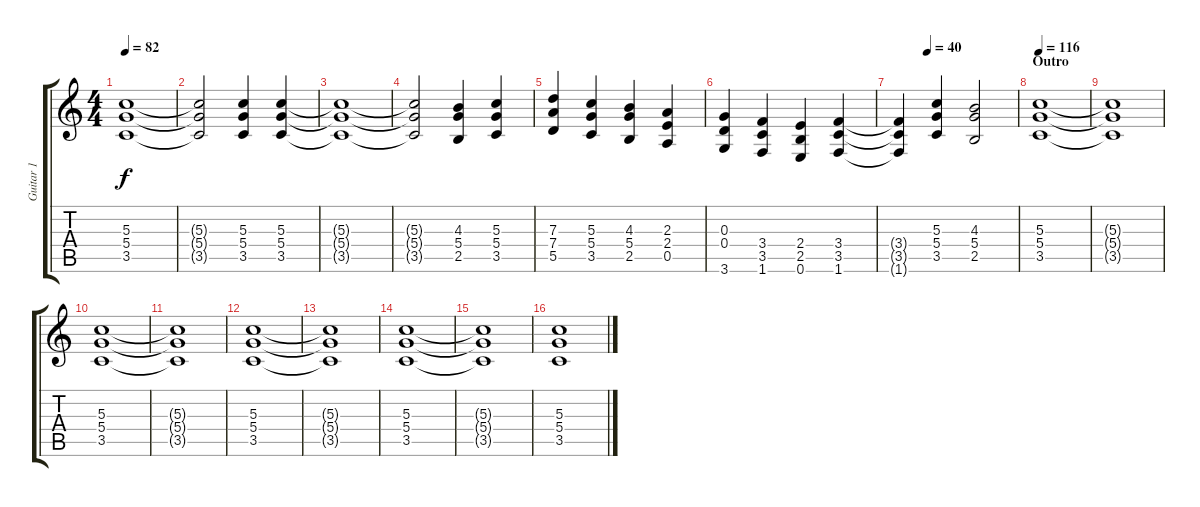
\track ("Guitar 1" "Guitar 1") {instrument distortionguitar}
\staff {score tabs}
\tuning (E4 B3 G3 D3 A2 E2) {hide}
\ts (4 4)
\tempo 82
\clef g2
\ks c
(5.3 5.4 3.5).1{dy f} |
(5.3{t} 5.4{t} 3.5{t}).2 (5.3 5.4 3.5).4 (5.3 5.4 3.5).4 |
(5.3{t} 5.4{t} 3.5{t}).1 |
(5.3{t} 5.4{t} 3.5{t}).2 (4.3 5.4 2.5).4 (5.3 5.4 3.5).4 |
(7.3 7.4 5.5).4 (5.3 5.4 3.5).4 (4.3 5.4 2.5).4 (2.3 2.4 0.5).4 |
(0.3 0.4 3.6).4 (3.4 3.5 1.6).4 (2.4 2.5 0.6).4 (3.4 3.5 1.6).4 |
\tempo (40 0.25)
(3.4{t} 3.5{t} 1.6{t}).4 (5.3 5.4 3.5).4 (4.3 5.4 2.5).2 |
\section ("" "Outro")
\tempo 116
(5.3 5.4 3.5).1 |
(5.3{t} 5.4{t} 3.5{t}).1 |
(5.3 5.4 3.5).1 |
(5.3{t} 5.4{t} 3.5{t}).1 |
(5.3 5.4 3.5).1 |
(5.3{t} 5.4{t} 3.5{t}).1 |
(5.3 5.4 3.5).1 |
(5.3{t} 5.4{t} 3.5{t}).1 |
(5.3 5.4 3.5).1
